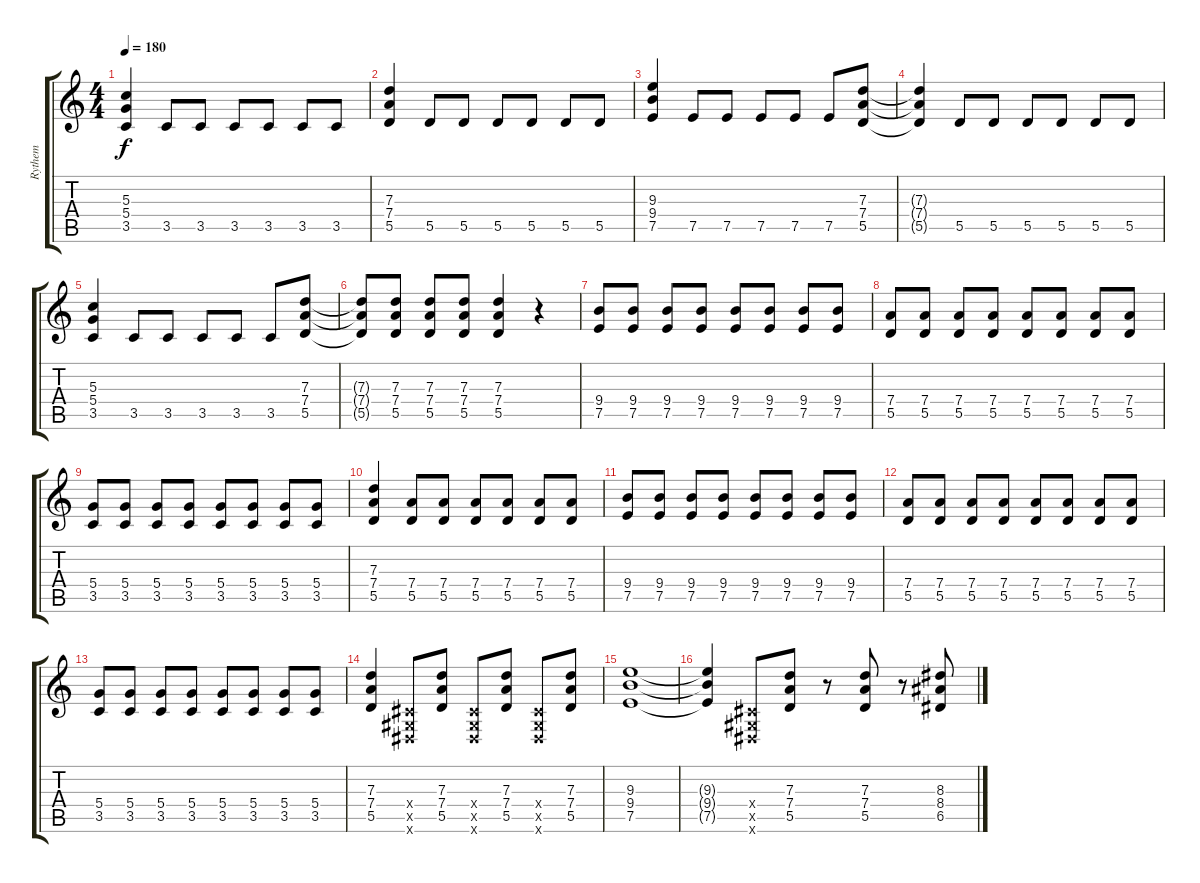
\track ("Rythem" "Rythem") {instrument overdrivenguitar}
\staff {score tabs}
\tuning (E4 B3 G3 D3 A2 E2) {hide}
\ts (4 4)
\tempo 180
\clef g2
\ks c
(5.3 5.4 3.5).4{dy f} 3.5.8 3.5.8 3.5.8 3.5.8 3.5.8 3.5.8 |
(7.3 7.4 5.5).4 5.5.8 5.5.8 5.5.8 5.5.8 5.5.8 5.5.8 |
(9.3 9.4 7.5).4 7.5.8 7.5.8 7.5.8 7.5.8 7.5.8 (7.3 7.4 5.5).8 |
(7.3{t} 7.4{t} 5.5{t}).4 5.5.8 5.5.8 5.5.8 5.5.8 5.5.8 5.5.8 |
(5.3 5.4 3.5).4 3.5.8 3.5.8 3.5.8 3.5.8 3.5.8 (7.3 7.4 5.5).8 |
(7.3{t} 7.4{t} 5.5{t}).8 (7.3 7.4 5.5).8 (7.3 7.4 5.5).8 (7.3 7.4 5.5).8 (7.3 7.4 5.5).4 r.4 |
(9.4 7.5).8 (9.4 7.5).8 (9.4 7.5).8 (9.4 7.5).8 (9.4 7.5).8 (9.4 7.5).8 (9.4 7.5).8 (9.4 7.5).8 |
(7.4 5.5).8 (7.4 5.5).8 (7.4 5.5).8 (7.4 5.5).8 (7.4 5.5).8 (7.4 5.5).8 (7.4 5.5).8 (7.4 5.5).8 |
(5.4 3.5).8 (5.4 3.5).8 (5.4 3.5).8 (5.4 3.5).8 (5.4 3.5).8 (5.4 3.5).8 (5.4 3.5).8 (5.4 3.5).8 |
(7.3 7.4 5.5).4 (7.4 5.5).8 (7.4 5.5).8 (7.4 5.5).8 (7.4 5.5).8 (7.4 5.5).8 (7.4 5.5).8 |
(9.4 7.5).8 (9.4 7.5).8 (9.4 7.5).8 (9.4 7.5).8 (9.4 7.5).8 (9.4 7.5).8 (9.4 7.5).8 (9.4 7.5).8 |
(7.4 5.5).8 (7.4 5.5).8 (7.4 5.5).8 (7.4 5.5).8 (7.4 5.5).8 (7.4 5.5).8 (7.4 5.5).8 (7.4 5.5).8 |
(5.4 3.5).8 (5.4 3.5).8 (5.4 3.5).8 (5.4 3.5).8 (5.4 3.5).8 (5.4 3.5).8 (5.4 3.5).8 (5.4 3.5).8 |
(7.3 7.4 5.5).4 (-1.4{x} -1.5{x} -1.6{x}).8 (7.3 7.4 5.5).8 (-1.4{x} -1.5{x} -1.6{x}).8 (7.3 7.4 5.5).8 (-1.4{x} -1.5{x} -1.6{x}).8 (7.3 7.4 5.5).8 |
(9.3 9.4 7.5).1 |
(9.3{t} 9.4{t} 7.5{t}).4 (-1.4{x} -1.5{x} -1.6{x}).8 (7.3 7.4 5.5).8 r.8 (7.3 7.4 5.5).8 r.8 (8.3 8.4 6.5).8
